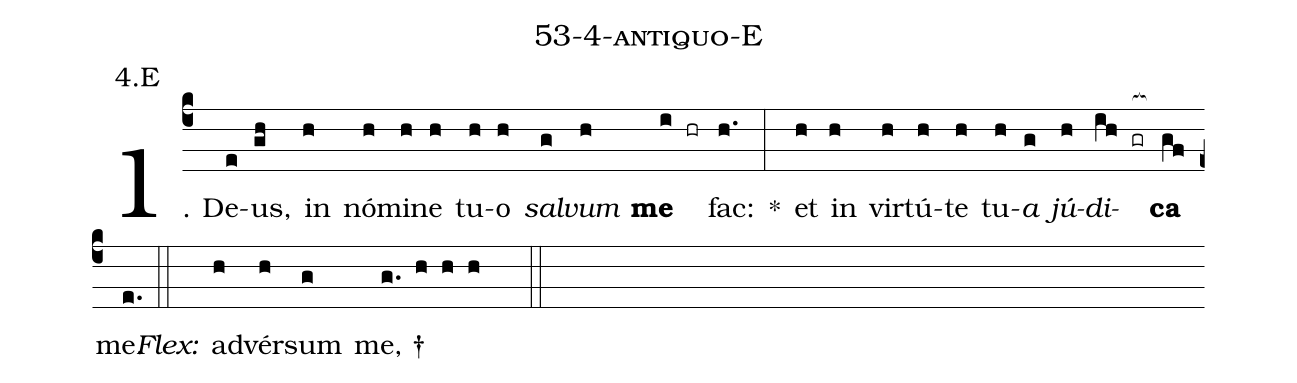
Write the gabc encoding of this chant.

name: 53-4-antiquo-E;
annotation: 4.E;
%%
(c4)1. De(e)us,(gh) in(h) nó(h)mi(h)ne(h) tu(h)o(h) <i>sal</i>(g)<i>vum</i>(h) <b>me</b>(i hr) fac:(h.) *(:) et(h) in(h) vir(h)tú(h)te(h) tu(h)<i>a</i>(g) <i>jú</i>(h)<i>di</i>(ih gr[ocb:1{])<b>ca</b>(gf[ocb:0}]) me.(e.) (::)
<i>Flex:</i>()  ad(h)vér(h)sum(g) me, †(g. h h h  ::)
